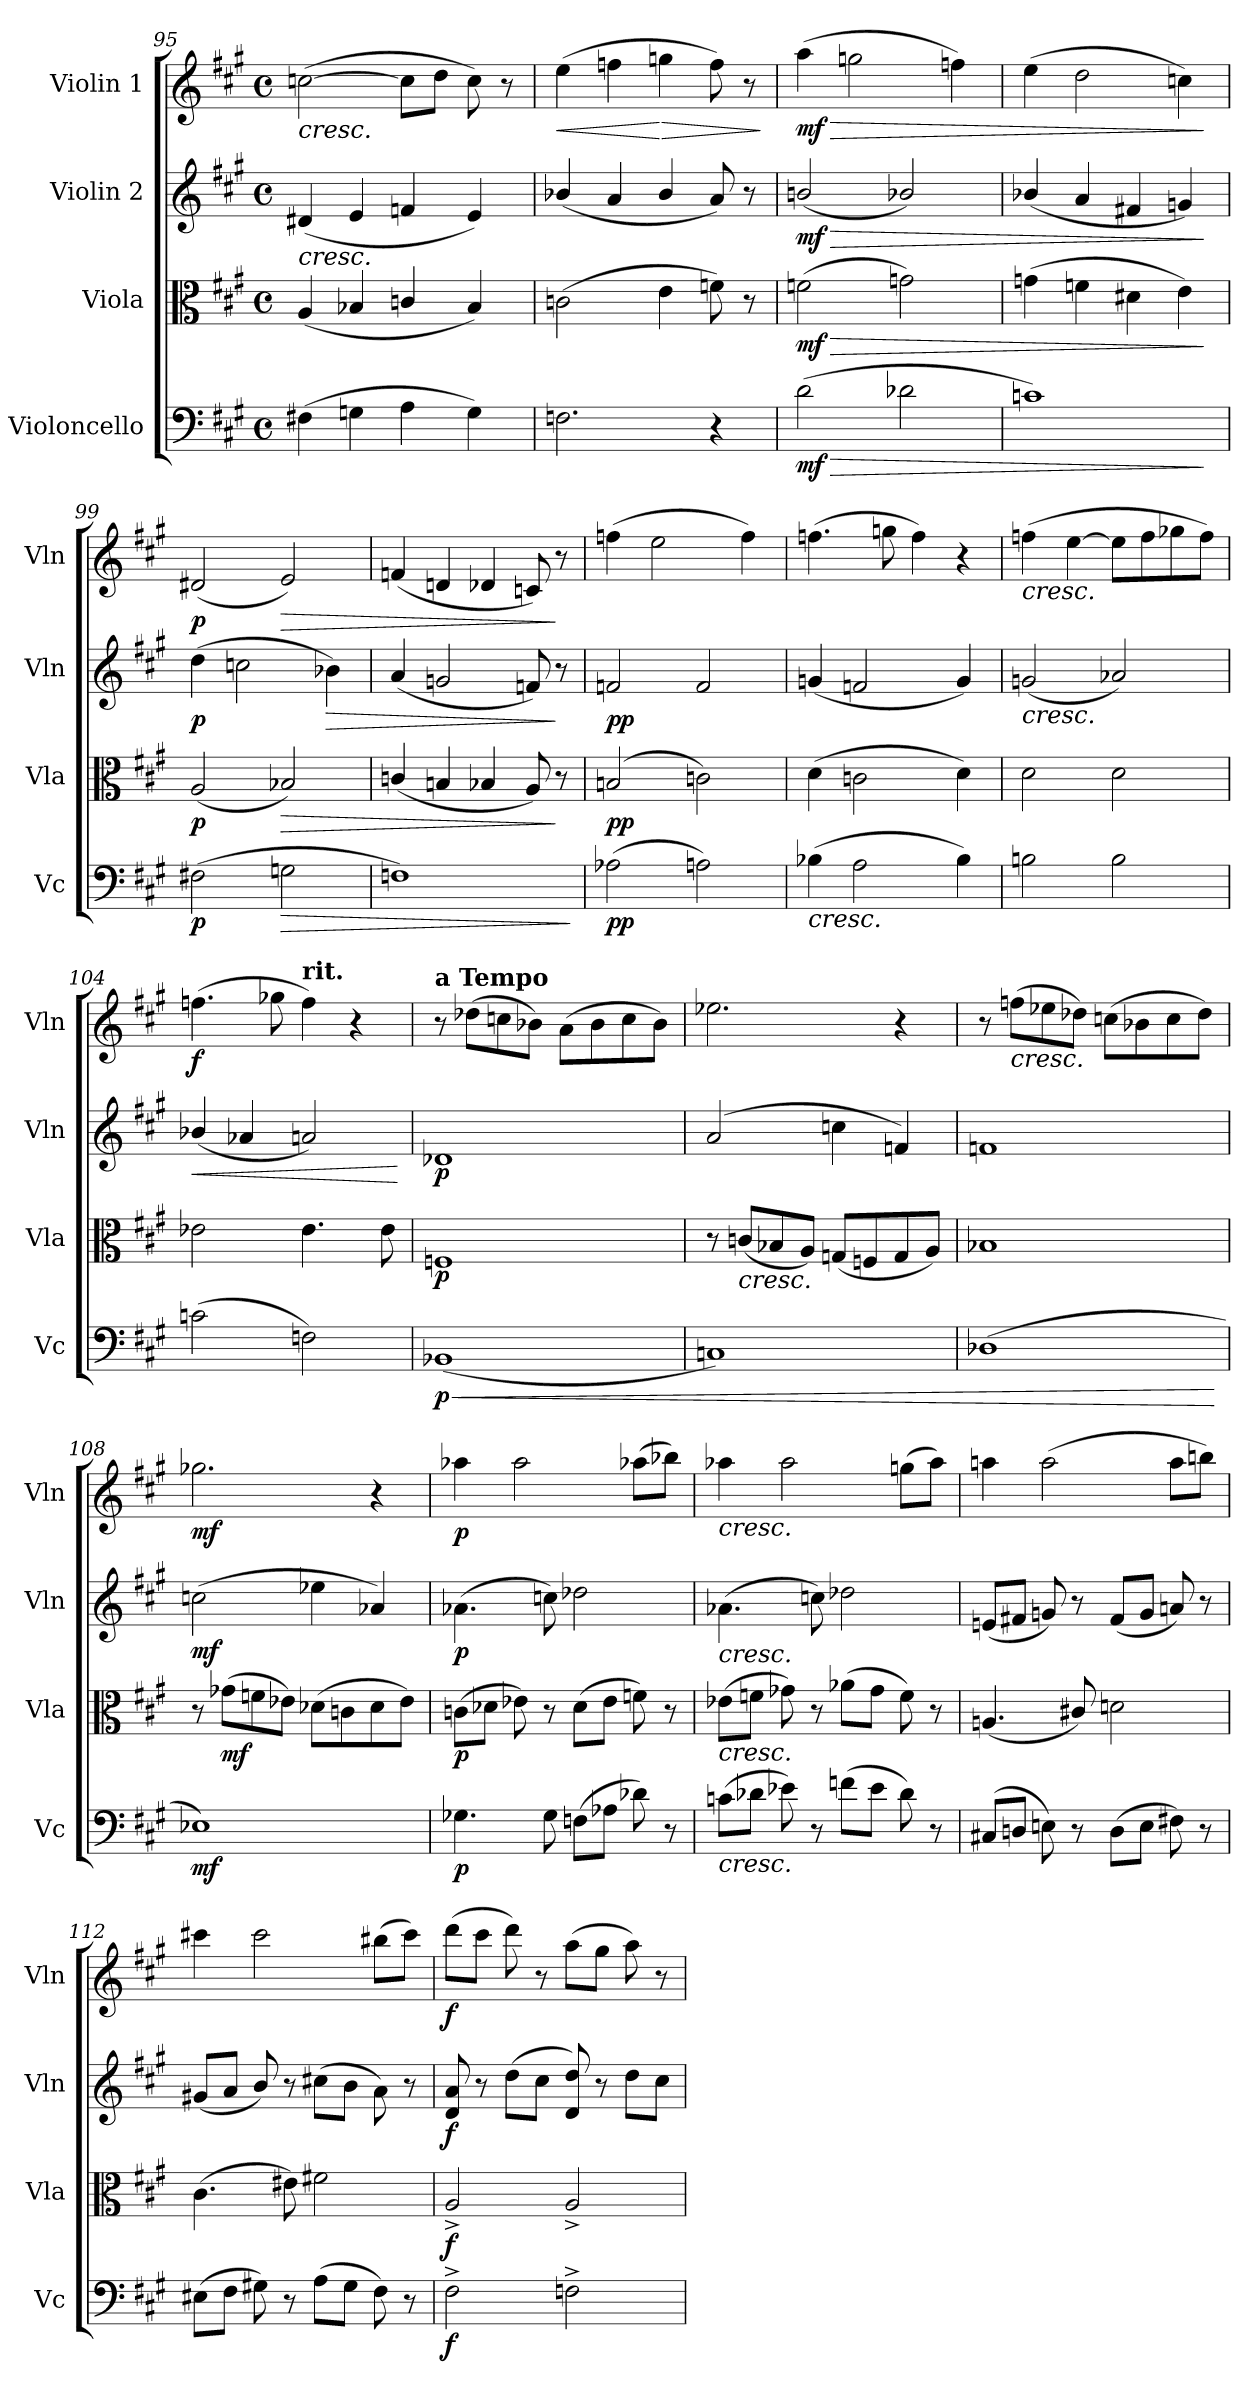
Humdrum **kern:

**kern	**dynam	**kern	**dynam	**kern	**dynam	**kern	**dynam
*part4	*part4	*part3	*part3	*part2	*part2	*part1	*part1
*staff4	*staff4	*staff3	*staff3	*staff2	*staff2	*staff1	*staff1
*I"Violoncello	*	*I"Viola	*	*I"Violin 2	*	*I"Violin 1	*
*I'Vc	*	*I'Vla	*	*I'Vln	*	*I'Vln	*
*clefF4	*	*clefC3	*	*clefG2	*	*clefG2	*
*k[f#c#g#]	*	*k[f#c#g#]	*	*k[f#c#g#]	*	*k[f#c#g#]	*
*M4/4	*	*M4/4	*	*M4/4	*	*M4/4	*
*met(c)	*	*met(c)	*	*met(c)	*	*met(c)	*
=95	=95	=95	=95	=95	=95	=95	=95
!	!	!	!	!	!	!LO:TX:b:i:t=cresc.	!
!	!	!	!	!LO:TX:b:i:t=cresc.	!	!	!
(>4F#X\	.	(<4A/	.	(<4d#X/	.	(>[2ccn\	.
4Gn\	.	4B-X/	.	4e/	.	.	.
4A\	.	4cn/	.	4fn/	.	8cc\L]	.
.	.	.	.	.	.	8dd\J	.
4G\)	.	4B-/)	.	4e/)	.	8cc\)	.
.	.	.	.	.	.	8r	.
=96	=96	=96	=96	=96	=96	=96	=96
!	!	!	!	!	!	!	!LO:HP:b
2.Fn\	.	(>2cn\	.	(<4b-X/	.	(>4ee\	<
.	.	.	.	4a/	.	4ffn\	.
!	!	!	!	!	!	!	!LO:HP:n=1:b
.	.	4e\	.	4b-/	.	4ggn\	[ >
4r	.	8fn\)	.	8a/)	.	8ff\)	.
.	.	8r	.	8r	.	8r	.
.	.	.	.	.	.	.	]
=97	=97	=97	=97	=97	=97	=97	=97
!	!LO:HP:b	!	!LO:HP:b	!	!LO:HP:b	!	!LO:HP:b
!	!LO:DY:n=1:b	!	!LO:DY:n=1:b	!	!LO:DY:n=1:b	!	!LO:DY:n=1:b
(>2d\	> mf	(>2fn\	> mf	(<2bn/	> mf	(>4aa\	> mf
.	.	.	.	.	.	2ggn\	.
2d-X\	.	2gn\)	.	2b-X/)	.	.	.
.	.	.	.	.	.	4ffn\)	.
=98	=98	=98	=98	=98	=98	=98	=98
1cn)	.	(>4gn\	.	(<4b-X/	.	(>4ee\	.
.	.	4fn\	.	4a/	.	2dd\	.
.	.	4d#X\	.	4f#X/	.	.	.
.	.	4e\)	.	4gn/)	.	4ccn\)	.
.	]	.	]	.	]	.	]
=99	=99	=99	=99	=99	=99	=99	=99
!	!LO:DY:b	!	!LO:DY:b	!	!LO:DY:b	!	!LO:DY:b
(>2F#X\	p	(>2A/	p	(>4dd\	p	(<2d#X/	p
.	.	.	.	2ccn\	.	.	.
!	!LO:HP:b	!	!LO:HP:b	!	!	!	!LO:HP:b
2Gn\	>	2B-X/)	>	.	.	2e/)	>
!	!	!	!	!	!LO:HP:b	!	!
.	.	.	.	4b-X\)	>	.	.
=100	=100	=100	=100	=100	=100	=100	=100
1Fn)	.	(<4cn/	.	(<4a/	.	(<4fn/	.
.	.	4Bn/	.	2gn/	.	4dn/	.
.	.	4B-X/	.	.	.	4d-X/	.
.	.	8A/)	.	8fn/)	.	8cn/)	.
.	.	8r	]	8r	]	8r	]
.	]	.	.	.	.	.	.
=101	=101	=101	=101	=101	=101	=101	=101
!	!LO:DY:b	!	!LO:DY:b	!	!LO:DY:b	!	!LO:DY:b
(>2A-X\	pp	(>2Bn/	pp	2fn/	pp	(>4ffn\	other-dynamics
.	.	.	.	.	.	2ee\	.
2An\)	.	2cn\)	.	2f/	.	.	.
.	.	.	.	.	.	4ff\)	.
=102	=102	=102	=102	=102	=102	=102	=102
!LO:TX:b:i:t=cresc.	!	!	!	!	!	!	!
(>4B-X\	.	(>4d\	.	(<4gn/	.	(>4.ffn\	.
2A\	.	2cn\	.	2fn/	.	.	.
.	.	.	.	.	.	8ggn\	.
.	.	.	.	.	.	4ff\)	.
4B-\)	.	4d\)	.	4g/)	.	4r	.
!!LO:PB:g=z
=103	=103	=103	=103	=103	=103	=103	=103
!	!	!	!	!	!	!LO:TX:b:i:t=cresc.	!
!	!	!	!	!LO:TX:b:i:t=cresc.	!	!	!
2Bn\	.	2d\	.	(<2gn/	.	(>4ffn\	.
.	.	.	.	.	.	[4ee\	.
2B\	.	2d\	.	2a-X/)	.	8ee\L]	.
.	.	.	.	.	.	8ff\	.
.	.	.	.	.	.	8gg-X\	.
.	.	.	.	.	.	8ff\J)	.
=104	=104	=104	=104	=104	=104	=104	=104
!	!	!	!	!	!LO:HP:b	!	!LO:DY:b
(>2cn\	.	2e-X\	.	(<4b-X/	<	(>4.ffn\	f
.	.	.	.	4a-X/	.	.	.
.	.	.	.	.	.	8gg-X\	.
!	!	!	!	!	!	!LO:TX:a:B:t=rit.	!
2Fn\)	.	4.e-\	.	2an/)	.	4ff\)	.
.	.	.	.	.	.	4r	.
.	.	8e-\	.	.	.	.	.
.	.	.	.	.	[	.	.
=105	=105	=105	=105	=105	=105	=105	=105
!	!	!	!	!	!	!LO:TX:a:B:t=a Tempo	!
!	!LO:HP:b	!	!	!	!	!	!
!	!LO:DY:n=1:b	!	!LO:DY:b	!	!LO:DY:b	!	!
(<1BB-X	< p	1Fn	p	1d-X	p	8r	.
.	.	.	.	.	.	(>8dd-X\L	.
!	!	!	!	!	!	!	!LO:DY:b
.	.	.	.	.	.	8ccn\	other-dynamics
.	.	.	.	.	.	8b-X\J)	.
.	.	.	.	.	.	(>8a\L	.
.	.	.	.	.	.	8b-\	.
.	.	.	.	.	.	8cc\	.
.	.	.	.	.	.	8b-\J)	.
=106	=106	=106	=106	=106	=106	=106	=106
1Cn)	.	8r	.	(>2a/	.	2.ee-X\	.
!	!	!LO:TX:b:i:t=cresc.	!	!	!	!	!
.	.	(<8cn/L	.	.	.	.	.
.	.	8B-X/	.	.	.	.	.
.	.	8A/J)	.	.	.	.	.
.	.	(<8Gn/L	.	4ccn\	.	.	.
.	.	8Fn/	.	.	.	.	.
.	.	8G/	.	4fn/)	.	4r	.
.	.	8A/J)	.	.	.	.	.
=107	=107	=107	=107	=107	=107	=107	=107
(>1D-X	.	1B-X	.	1fn	.	8r	.
!	!	!	!	!	!	!LO:TX:b:i:t=cresc.	!
.	.	.	.	.	.	(>8ffn\L	.
.	.	.	.	.	.	8ee-X\	.
.	.	.	.	.	.	8dd-X\J)	.
.	.	.	.	.	.	(>8ccn\L	.
.	.	.	.	.	.	8b-X\	.
.	.	.	.	.	.	8cc\	.
.	.	.	.	.	.	8dd-\J)	.
.	[	.	.	.	.	.	.
=108	=108	=108	=108	=108	=108	=108	=108
!	!LO:DY:b	!	!	!	!LO:DY:b	!	!LO:DY:b
1E-X)	mf	8r	.	(>2ccn\	mf	2.gg-X\	mf
!	!	!	!LO:DY:b	!	!	!	!
.	.	(>8g-X\L	mf	.	.	.	.
.	.	8fn\	.	.	.	.	.
.	.	8e-X\J)	.	.	.	.	.
.	.	(>8d-X\L	.	4ee-X\	.	.	.
.	.	8cn\	.	.	.	.	.
.	.	8d-\	.	4a-X/)	.	4r	.
.	.	8e-\J)	.	.	.	.	.
=109	=109	=109	=109	=109	=109	=109	=109
!	!LO:DY:b	!	!LO:DY:b	!	!LO:DY:b	!	!LO:DY:b
4.G-X\	p	(>8cn\L	p	(>4.a-X\	p	4aa-X\	p
.	.	8d-X\J	.	.	.	.	.
.	.	8e-X\)	.	.	.	2aa-\	.
8G-\	.	8r	.	8ccn\)	.	.	.
(>8Fn\L	.	(>8d-\L	.	2dd-X\	.	.	.
8A-X\J	.	8e-\J	.	.	.	.	.
8d-X\)	.	8fn\)	.	.	.	(>8aa-X\L	.
8r	.	8r	.	.	.	8bb-X\J)	.
=110	=110	=110	=110	=110	=110	=110	=110
!	!	!	!	!	!	!LO:TX:b:i:t=cresc.	!
!	!	!	!	!LO:TX:b:i:t=cresc.	!	!	!
!	!	!LO:TX:b:i:t=cresc.	!	!	!	!	!
!LO:TX:b:i:t=cresc.	!	!	!	!	!	!	!
(>8cn\L	.	(>8e-X\L	.	(>4.a-X\	.	4aa-X\	.
8d-X\J	.	8fn\J	.	.	.	.	.
8e-X\)	.	8g-X\)	.	.	.	2aa-\	.
8r	.	8r	.	8ccn\)	.	.	.
(>8fn\L	.	(>8a-X\L	.	2dd-X\	.	.	.
8e-\J	.	8g-\J	.	.	.	.	.
8d-\)	.	8f\)	.	.	.	(>8ggn\L	.
8r	.	8r	.	.	.	8aa-\J)	.
=111	=111	=111	=111	=111	=111	=111	=111
(>8C#X/L	.	(<4.An/	.	(<8en/L	.	4aan\	.
8Dn/J	.	.	.	8f#X/J	.	.	.
8En\)	.	.	.	8gn/)	.	(>2aa\	.
8r	.	8c#X/)	.	8r	.	.	.
(>8D\L	.	2dn\	.	(<8f#/L	.	.	.
8E\J	.	.	.	8g/J	.	.	.
8F#X\)	.	.	.	8an/)	.	8aa\L	.
8r	.	.	.	8r	.	8bbn\J)	.
!!LO:LB:g=z
=112	=112	=112	=112	=112	=112	=112	=112
(>8E#X\L	.	(>4.c#\	.	(<8g#X/L	.	4ccc#X\	.
8F#\J	.	.	.	8a/J	.	.	.
8G#X\)	.	.	.	8b/)	.	2ccc#\	.
8r	.	8e#X\)	.	8r	.	.	.
(>8A\L	.	2f#X\	.	(>8cc#X\L	.	.	.
8G#\J	.	.	.	8b\J	.	.	.
8F#\)	.	.	.	8a\)	.	(>8bb#X\L	.
8r	.	.	.	8r	.	8ccc#\J)	.
=113	=113	=113	=113	=113	=113	=113	=113
!	!LO:DY:b	!	!LO:DY:b	!	!LO:DY:b	!	!LO:DY:b
2F#^\	f	2A^/	f	8d/ 8a/	f	(>8ddd\L	f
.	.	.	.	8r	.	8ccc#\J	.
.	.	.	.	(>8dd\L	.	8ddd\)	.
.	.	.	.	8cc#\J	.	8r	.
2Fn^\	.	2A^/	.	8d/ 8dd/)	.	(>8aa\L	.
.	.	.	.	8r	.	8gg#\J	.
.	.	.	.	8dd\L	.	8aa\)	.
.	.	.	.	8cc#\J	.	8r	.
=	=	=	=	=	=	=	=
*-	*-	*-	*-	*-	*-	*-	*-
